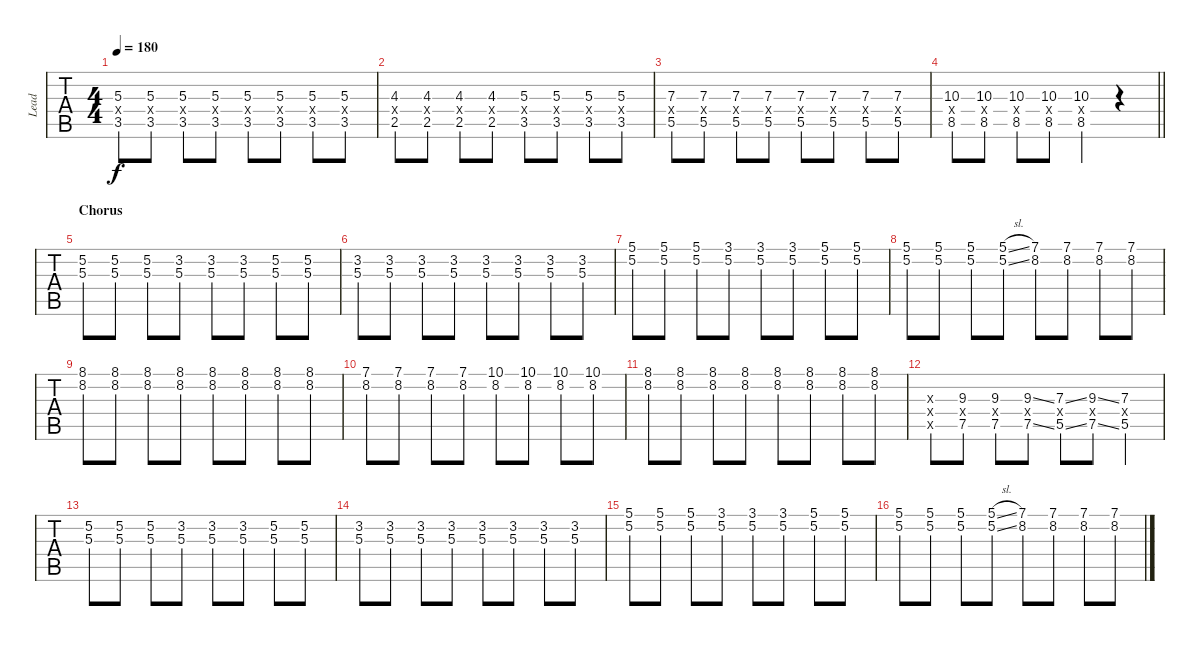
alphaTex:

\track ("Lead" "Lead") {instrument overdrivenguitar}
\staff {tabs}
\tuning (E4 B3 G3 D3 A2 E2) {hide}
\ts (4 4)
\tempo 180
\clef g2
\ks c
(5.3 5.4{x} 3.5).8{dy f} (5.3 5.4{x} 3.5).8 (5.3 5.4{x} 3.5).8 (5.3 5.4{x} 3.5).8 (5.3 5.4{x} 3.5).8 (5.3 5.4{x} 3.5).8 (5.3 5.4{x} 3.5).8 (5.3 5.4{x} 3.5).8 |
(4.3 4.4{x} 2.5).8 (4.3 4.4{x} 2.5).8 (4.3 4.4{x} 2.5).8 (4.3 4.4{x} 2.5).8 (5.3 5.4{x} 3.5).8 (5.3 5.4{x} 3.5).8 (5.3 5.4{x} 3.5).8 (5.3 5.4{x} 3.5).8 |
(7.3 7.4{x} 5.5).8 (7.3 7.4{x} 5.5).8 (7.3 7.4{x} 5.5).8 (7.3 7.4{x} 5.5).8 (7.3 7.4{x} 5.5).8 (7.3 7.4{x} 5.5).8 (7.3 7.4{x} 5.5).8 (7.3 7.4{x} 5.5).8 |
\barLineRight lightlight
(10.3 10.4{x} 8.5).8 (10.3 10.4{x} 8.5).8 (10.3 10.4{x} 8.5).8 (10.3 10.4{x} 8.5).8 (10.3 10.4{x} 8.5).4 r.4 |
\section ("" "Chorus")
(5.2 5.3).8 (5.2 5.3).8 (5.2 5.3).8 (3.2 5.3).8 (3.2 5.3).8 (3.2 5.3).8 (5.2 5.3).8 (5.2 5.3).8 |
(3.2 5.3).8 (3.2 5.3).8 (3.2 5.3).8 (3.2 5.3).8 (3.2 5.3).8 (3.2 5.3).8 (3.2 5.3).8 (3.2 5.3).8 |
(5.1 5.2).8 (5.1 5.2).8 (5.1 5.2).8 (3.1 5.2).8 (3.1 5.2).8 (3.1 5.2).8 (5.1 5.2).8 (5.1 5.2).8 |
(5.1 5.2).8 (5.1 5.2).8 (5.1 5.2).8 (5.1{sl} 5.2{sl}).8 (7.1 8.2).8 (7.1 8.2).8 (7.1 8.2).8 (7.1 8.2).8 |
(8.1 8.2).8 (8.1 8.2).8 (8.1 8.2).8 (8.1 8.2).8 (8.1 8.2).8 (8.1 8.2).8 (8.1 8.2).8 (8.1 8.2).8 |
(7.1 8.2).8 (7.1 8.2).8 (7.1 8.2).8 (7.1 8.2).8 (10.1 8.2).8 (10.1 8.2).8 (10.1 8.2).8 (10.1 8.2).8 |
(8.1 8.2).8 (8.1 8.2).8 (8.1 8.2).8 (8.1 8.2).8 (8.1 8.2).8 (8.1 8.2).8 (8.1 8.2).8 (8.1 8.2).8 |
(9.3{x} 9.4{x} 7.5{x}).8 (9.3 9.4{x} 7.5).8 (9.3 9.4{x} 7.5).8 (9.3{ss} 9.4{x} 7.5{ss}).8 (7.3{ss} 7.4{x} 5.5{ss}).8 (9.3{ss} 9.4{x} 7.5{ss}).8 (7.3 7.4{x} 5.5).4 |
(5.2 5.3).8 (5.2 5.3).8 (5.2 5.3).8 (3.2 5.3).8 (3.2 5.3).8 (3.2 5.3).8 (5.2 5.3).8 (5.2 5.3).8 |
(3.2 5.3).8 (3.2 5.3).8 (3.2 5.3).8 (3.2 5.3).8 (3.2 5.3).8 (3.2 5.3).8 (3.2 5.3).8 (3.2 5.3).8 |
(5.1 5.2).8 (5.1 5.2).8 (5.1 5.2).8 (3.1 5.2).8 (3.1 5.2).8 (3.1 5.2).8 (5.1 5.2).8 (5.1 5.2).8 |
(5.1 5.2).8 (5.1 5.2).8 (5.1 5.2).8 (5.1{sl} 5.2{sl}).8 (7.1 8.2).8 (7.1 8.2).8 (7.1 8.2).8 (7.1 8.2).8
